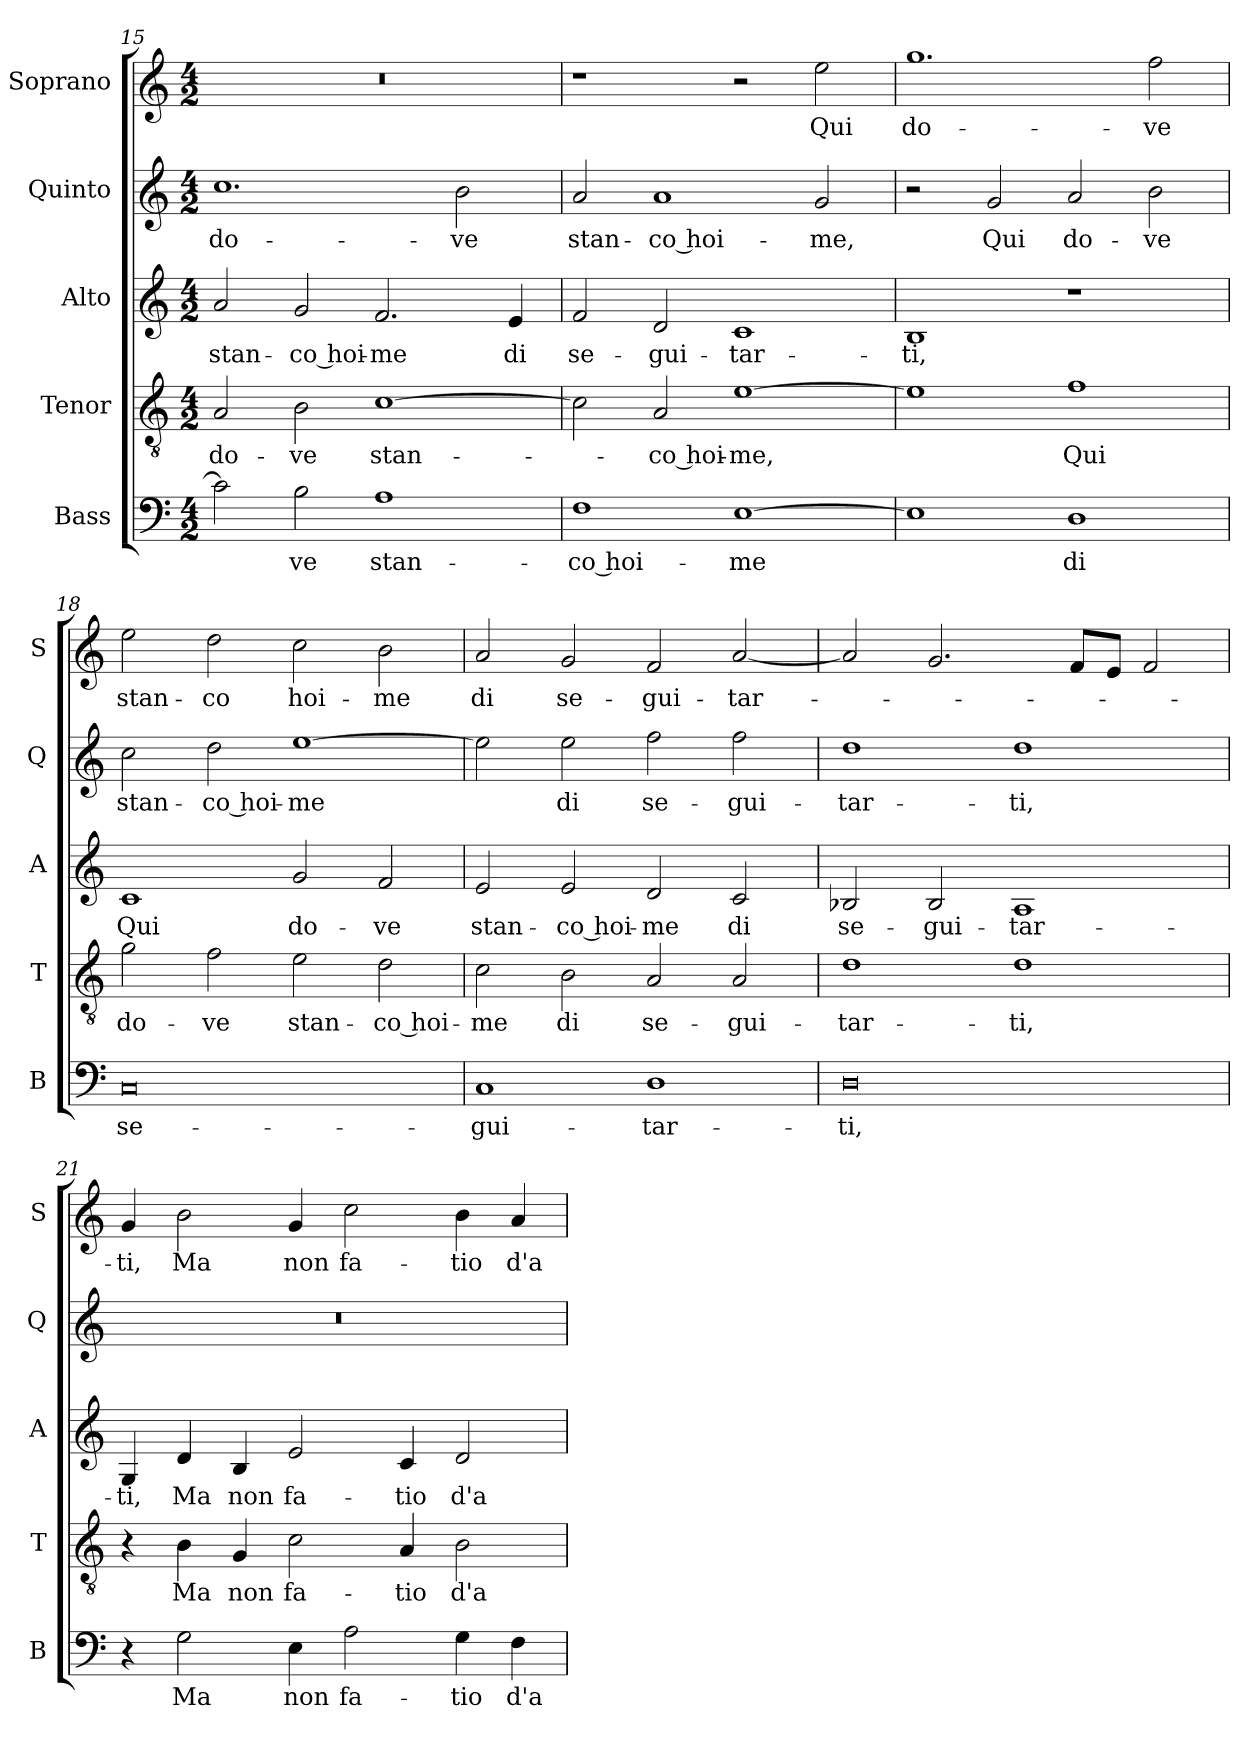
**kern	**text	**kern	**text	**kern	**text	**kern	**text	**kern	**text
*part5	*part5	*part4	*part4	*part3	*part3	*part2	*part2	*part1	*part1
*staff5	*staff5	*staff4	*staff4	*staff3	*staff3	*staff2	*staff2	*staff1	*staff1
*I"Bass	*	*I"Tenor	*	*I"Alto	*	*I"Quinto	*	*I"Soprano	*
*I'B	*	*I'T	*	*I'A	*	*I'Q	*	*I'S	*
*clefF4	*	*clefGv2	*	*clefG2	*	*clefG2	*	*clefG2	*
*k[]	*	*k[]	*	*k[]	*	*k[]	*	*k[]	*
*C:	*	*C:	*	*C:	*	*C:	*	*C:	*
*M4/2	*	*M4/2	*	*M4/2	*	*M4/2	*	*M4/2	*
=15	=15	=15	=15	=15	=15	=15	=15	=15	=15
!	!	!	!LO:LY:b	!	!LO:LY:b	!	!LO:LY:b	!	!
2c\]	.	2A/	do-	2a/	stan-	1.cc	do-	0r	.
!	!LO:LY:b	!	!LO:LY:b	!	!LO:LY:b	!	!	!	!
2B\	-ve	2B\	-ve	2g/	-co hoi-	.	.	.	.
!	!LO:LY:b	!	!LO:LY:b	!	!LO:LY:b	!	!	!	!
1A	stan-	[1c	stan-	2.f/	-me	.	.	.	.
!	!	!	!	!	!	!	!LO:LY:b	!	!
.	.	.	.	.	.	2b\	-ve	.	.
!	!	!	!	!	!LO:LY:b	!	!	!	!
.	.	.	.	4e/	di	.	.	.	.
=16	=16	=16	=16	=16	=16	=16	=16	=16	=16
!	!LO:LY:b	!	!	!	!LO:LY:b	!	!LO:LY:b	!	!
1F	-co hoi-	2c\]	.	2f/	se-	2a/	stan-	1r	.
!	!	!	!LO:LY:b	!	!LO:LY:b	!	!LO:LY:b	!	!
.	.	2A/	-co hoi-	2d/	-gui-	1a	-co hoi-	.	.
!	!LO:LY:b	!	!LO:LY:b	!	!LO:LY:b	!	!	!	!
[1E	-me	[1e	-me,	1c	-tar-	.	.	2r	.
!	!	!	!	!	!	!	!LO:LY:b	!	!LO:LY:b
.	.	.	.	.	.	2g/	-me,	2ee\	Qui
!!LO:LB:g=z
=17	=17	=17	=17	=17	=17	=17	=17	=17	=17
!	!	!	!	!	!LO:LY:b	!	!	!	!LO:LY:b
1E]	.	1e]	.	1B	-ti,	2r	.	1.gg	do-
!	!	!	!	!	!	!	!LO:LY:b	!	!
.	.	.	.	.	.	2g/	Qui	.	.
!	!LO:LY:b	!	!LO:LY:b	!	!	!	!LO:LY:b	!	!
1D	di	1f	Qui	1r	.	2a/	do-	.	.
!	!	!	!	!	!	!	!LO:LY:b	!	!LO:LY:b
.	.	.	.	.	.	2b\	-ve	2ff\	-ve
=18	=18	=18	=18	=18	=18	=18	=18	=18	=18
!	!LO:LY:b	!	!LO:LY:b	!	!LO:LY:b	!	!LO:LY:b	!	!LO:LY:b
0C	se-	2g\	do-	1c	Qui	2cc\	stan-	2ee\	stan-
!	!	!	!LO:LY:b	!	!	!	!LO:LY:b	!	!LO:LY:b
.	.	2f\	-ve	.	.	2dd\	-co hoi-	2dd\	-co
!	!	!	!LO:LY:b	!	!LO:LY:b	!	!LO:LY:b	!	!LO:LY:b
.	.	2e\	stan-	2g/	do-	[1ee	-me	2cc\	hoi-
!	!	!	!LO:LY:b	!	!LO:LY:b	!	!	!	!LO:LY:b
.	.	2d\	-co hoi-	2f/	-ve	.	.	2b\	-me
=19	=19	=19	=19	=19	=19	=19	=19	=19	=19
!	!LO:LY:b	!	!LO:LY:b	!	!LO:LY:b	!	!	!	!LO:LY:b
1C	-gui-	2c\	-me	2e/	stan-	2ee\]	.	2a/	di
!	!	!	!LO:LY:b	!	!LO:LY:b	!	!LO:LY:b	!	!LO:LY:b
.	.	2B\	di	2e/	-co hoi-	2ee\	di	2g/	se-
!	!LO:LY:b	!	!LO:LY:b	!	!LO:LY:b	!	!LO:LY:b	!	!LO:LY:b
1D	-tar-	2A/	se-	2d/	-me	2ff\	se-	2f/	-gui-
!	!	!	!LO:LY:b	!	!LO:LY:b	!	!LO:LY:b	!	!LO:LY:b
.	.	2A/	-gui-	2c/	di	2ff\	-gui-	[2a/	-tar-
=20	=20	=20	=20	=20	=20	=20	=20	=20	=20
!	!LO:LY:b	!	!LO:LY:b	!	!LO:LY:b	!	!LO:LY:b	!	!
0D	-ti,	1d	-tar-	2B-X/	se-	1dd	-tar-	2a/]	.
!	!	!	!	!	!LO:LY:b	!	!	!	!
.	.	.	.	2B-/	-gui-	.	.	2.g/	.
!	!	!	!LO:LY:b	!	!LO:LY:b	!	!LO:LY:b	!	!
.	.	1d	-ti,	1A	-tar-	1dd	-ti,	.	.
.	.	.	.	.	.	.	.	8f/L	.
.	.	.	.	.	.	.	.	8e/J	.
.	.	.	.	.	.	.	.	2f/	.
!!LO:PB:g=z
=21	=21	=21	=21	=21	=21	=21	=21	=21	=21
!	!	!	!	!	!LO:LY:b	!	!	!	!LO:LY:b
4r	.	4r	.	4G/	-ti,	0r	.	4g/	-ti,
!	!LO:LY:b	!	!LO:LY:b	!	!LO:LY:b	!	!	!	!LO:LY:b
2G\	Ma	4B\	Ma	4d/	Ma	.	.	2b\	Ma
!	!	!	!LO:LY:b	!	!LO:LY:b	!	!	!	!
.	.	4G/	non	4B/	non	.	.	.	.
!	!LO:LY:b	!	!LO:LY:b	!	!LO:LY:b	!	!	!	!LO:LY:b
4E\	non	2c\	fa-	2e/	fa-	.	.	4g/	non
!	!LO:LY:b	!	!	!	!	!	!	!	!LO:LY:b
2A\	fa-	.	.	.	.	.	.	2cc\	fa-
!	!	!	!LO:LY:b	!	!LO:LY:b	!	!	!	!
.	.	4A/	-tio	4c/	-tio	.	.	.	.
!	!LO:LY:b	!	!LO:LY:b	!	!LO:LY:b	!	!	!	!LO:LY:b
4G\	-tio	2B\	d'a-	2d/	d'a-	.	.	4b\	-tio
!	!LO:LY:b	!	!	!	!	!	!	!	!LO:LY:b
4F\	d'a-	.	.	.	.	.	.	4a/	d'a-
=	=	=	=	=	=	=	=	=	=
*-	*-	*-	*-	*-	*-	*-	*-	*-	*-
